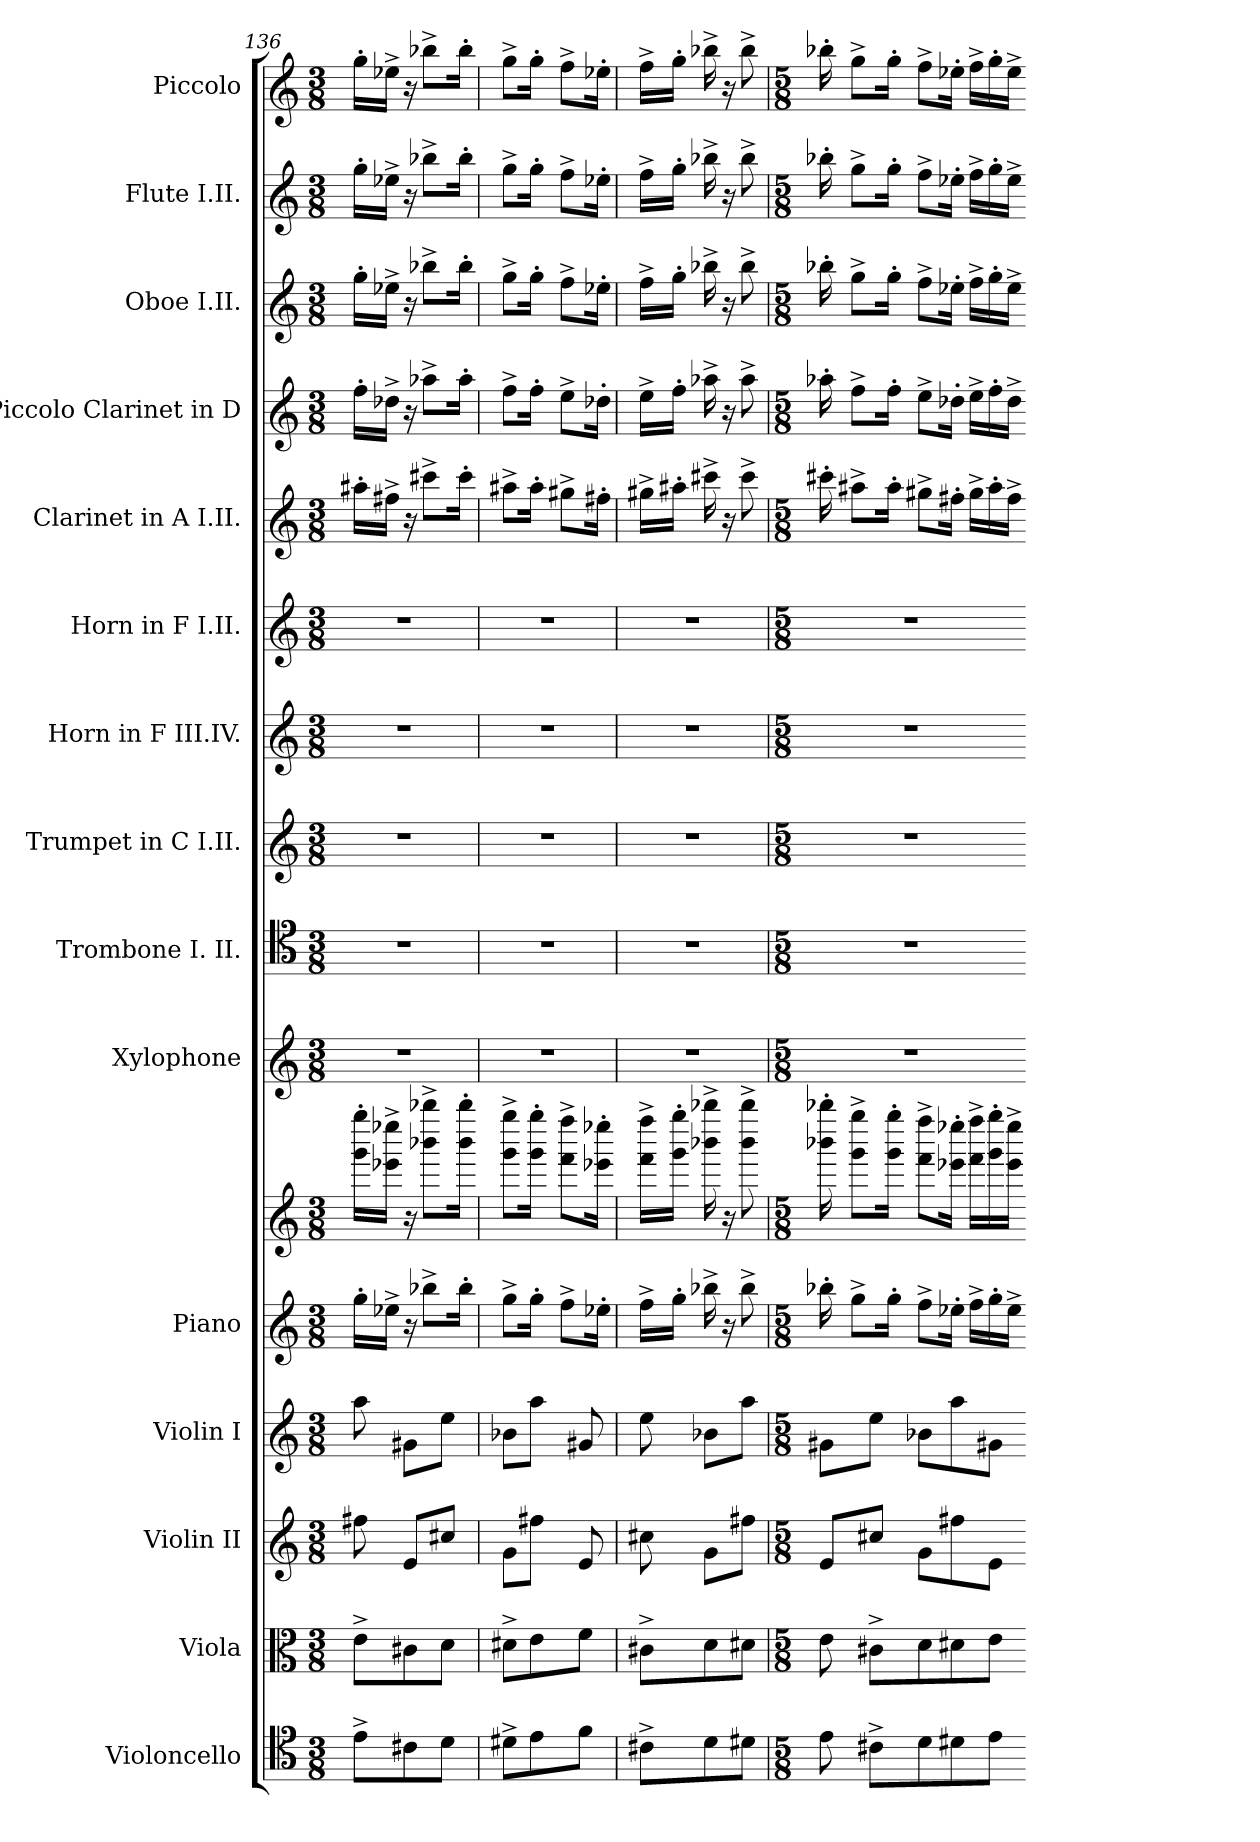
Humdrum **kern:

**kern	**kern	**kern	**kern	**kern	**kern	**kern	**kern	**kern	**kern	**kern	**kern	**kern	**kern	**kern	**kern
*part15	*part14	*part13	*part12	*part11	*part11	*part10	*part9	*part8	*part7	*part6	*part5	*part4	*part3	*part2	*part1
*staff16	*staff15	*staff14	*staff13	*staff12	*staff11	*staff10	*staff9	*staff8	*staff7	*staff6	*staff5	*staff4	*staff3	*staff2	*staff1
*I"Violoncello	*I"Viola	*I"Violin II	*I"Violin I	*I"Piano	*	*I"Xylophone	*I"Trombone I. II.	*I"Trumpet in C I.II.	*I"Horn in F III.IV.	*I"Horn in F I.II.	*I"Clarinet in A I.II.	*I" Piccolo Clarinet in D	*I"Oboe I.II.	*I"Flute I.II.	*I"Piccolo
*I'Vc.	*I'Vla.	*I'Vln. II	*I'Vln. I	*I'Pno.	*	*I'Xyl.	*I'Tbn.	*	*I'Hn.	*I'Hn.	*	*	*I'Ob.	*I'Fl.	*I'Picc.
*clefC4	*clefC3	*clefG2	*clefG2	*clefG2	*clefG2	*clefG2	*clefC4	*clefG2	*clefG2	*clefG2	*clefG2	*clefG2	*clefG2	*clefG2	*clefG2
*	*	*	*	*	*	*ITrd-7c-12	*	*	*ITrd4c7	*ITrd4c7	*ITrd2c3	*ITrd-1c-2	*	*	*ITrd-7c-12
*k[]	*k[]	*k[]	*k[]	*k[]	*k[]	*k[]	*k[]	*k[]	*	*	*	*	*k[]	*k[]	*k[]
*M3/8	*M3/8	*M3/8	*M3/8	*M3/8	*M3/8	*M3/8	*M3/8	*M3/8	*M3/8	*M3/8	*M3/8	*M3/8	*M3/8	*M3/8	*M3/8
=136	=136	=136	=136	=136	=136	=136	=136	=136	=136	=136	=136	=136	=136	=136	=136
8e^L	8e^L	8ff#X	8aa	16gg'LL	16ggg' 16gggg'LL	8%3r	8%3r	8%3r	8%3r	8%3r	16ff##X'LL	16gg'LL	16gg'LL	16gg'LL	16ggg'LL
.	.	.	.	16ee-X^JJ	16eee-X^ 16eeee-X^JJ	.	.	.	.	.	16dd#X^JJ	16ee-X^JJ	16ee-X^JJ	16ee-X^JJ	16eee-X^JJ
8c#X	8c#X	8eL	8g#XL	16r	16r	.	.	.	.	.	16r	16r	16r	16r	16r
.	.	.	.	8bb-X^L	8bbb-X^ 8bbbb-X^L	.	.	.	.	.	8aa#X^L	8bb-X^L	8bb-X^L	8bb-X^L	8bbb-X^L
8dJ	8dJ	8cc#XJ	8eeJ	.	.	.	.	.	.	.	.	.	.	.	.
.	.	.	.	16bb-'Jk	16bbb-' 16bbbb-'Jk	.	.	.	.	.	16aa#'Jk	16bb-'Jk	16bb-'Jk	16bb-'Jk	16bbb-'Jk
=137	=137	=137	=137	=137	=137	=137	=137	=137	=137	=137	=137	=137	=137	=137	=137
8d#X^L	8d#X^L	8gL	8b-XL	8gg^L	8ggg^ 8gggg^L	8%3r	8%3r	8%3r	8%3r	8%3r	8ff##X^L	8gg^L	8gg^L	8gg^L	8ggg^L
8e	8e	8ff#XJ	8aaJ	16gg'Jk	16ggg' 16gggg'Jk	.	.	.	.	.	16ff##'Jk	16gg'Jk	16gg'Jk	16gg'Jk	16ggg'Jk
.	.	.	.	8ff^L	8fff^ 8ffff^L	.	.	.	.	.	8ee#X^L	8ff^L	8ff^L	8ff^L	8fff^L
8fJ	8fJ	8e	8g#X	.	.	.	.	.	.	.	.	.	.	.	.
.	.	.	.	16ee-X'Jk	16eee-X' 16eeee-X'Jk	.	.	.	.	.	16dd#X'Jk	16ee-X'Jk	16ee-X'Jk	16ee-X'Jk	16eee-X'Jk
=138	=138	=138	=138	=138	=138	=138	=138	=138	=138	=138	=138	=138	=138	=138	=138
8c#X^L	8c#X^L	8cc#X	8ee	16ff^LL	16fff^ 16ffff^LL	8%3r	8%3r	8%3r	8%3r	8%3r	16ee#X^LL	16ff^LL	16ff^LL	16ff^LL	16fff^LL
.	.	.	.	16gg'JJ	16ggg' 16gggg'JJ	.	.	.	.	.	16ff##X'JJ	16gg'JJ	16gg'JJ	16gg'JJ	16ggg'JJ
8d	8d	8gL	8b-XL	16bb-X^	16bbb-X^ 16bbbb-X^	.	.	.	.	.	16aa#X^	16bb-X^	16bb-X^	16bb-X^	16bbb-X^
.	.	.	.	16r	16r	.	.	.	.	.	16r	16r	16r	16r	16r
8d#XJ	8d#XJ	8ff#XJ	8aaJ	8bb-^	8bbb-^ 8bbbb-^	.	.	.	.	.	8aa#^	8bb-^	8bb-^	8bb-^	8bbb-^
=139	=139	=139	=139	=139	=139	=139	=139	=139	=139	=139	=139	=139	=139	=139	=139
*M5/8	*M5/8	*M5/8	*M5/8	*M5/8	*M5/8	*M5/8	*M5/8	*M5/8	*M5/8	*M5/8	*M5/8	*M5/8	*M5/8	*M5/8	*M5/8
8e	8e	8eL	8g#XL	16bb-X'	16bbb-X' 16bbbb-X'	8%5r	8%5r	8%5r	8%5r	8%5r	16aa#X'	16bb-X'	16bb-X'	16bb-X'	16bbb-X'
.	.	.	.	8gg^L	8ggg^ 8gggg^L	.	.	.	.	.	8ff##X^L	8gg^L	8gg^L	8gg^L	8ggg^L
8c#X^L	8c#X^L	8cc#XJ	8eeJ	.	.	.	.	.	.	.	.	.	.	.	.
.	.	.	.	16gg'Jk	16ggg' 16gggg'Jk	.	.	.	.	.	16ff##'Jk	16gg'Jk	16gg'Jk	16gg'Jk	16ggg'Jk
8d	8d	8gL	8b-XL	8ff^L	8fff^ 8ffff^L	.	.	.	.	.	8ee#X^L	8ff^L	8ff^L	8ff^L	8fff^L
8d#X	8d#X	8ff#X	8aa	16ee-X'Jk	16eee-X' 16eeee-X'Jk	.	.	.	.	.	16dd#X'Jk	16ee-X'Jk	16ee-X'Jk	16ee-X'Jk	16eee-X'Jk
.	.	.	.	16ff^LL	16fff^ 16ffff^LL	.	.	.	.	.	16ee#^LL	16ff^LL	16ff^LL	16ff^LL	16fff^LL
8eJ	8eJ	8eJ	8g#XJ	16gg'	16ggg' 16gggg'	.	.	.	.	.	16ff##'	16gg'	16gg'	16gg'	16ggg'
.	.	.	.	16ee-^JJ	16eee-^ 16eeee-^JJ	.	.	.	.	.	16dd#^JJ	16ee-^JJ	16ee-^JJ	16ee-^JJ	16eee-^JJ
=-	=-	=-	=-	=-	=-	=-	=-	=-	=-	=-	=-	=-	=-	=-	=-
*-	*-	*-	*-	*-	*-	*-	*-	*-	*-	*-	*-	*-	*-	*-	*-
